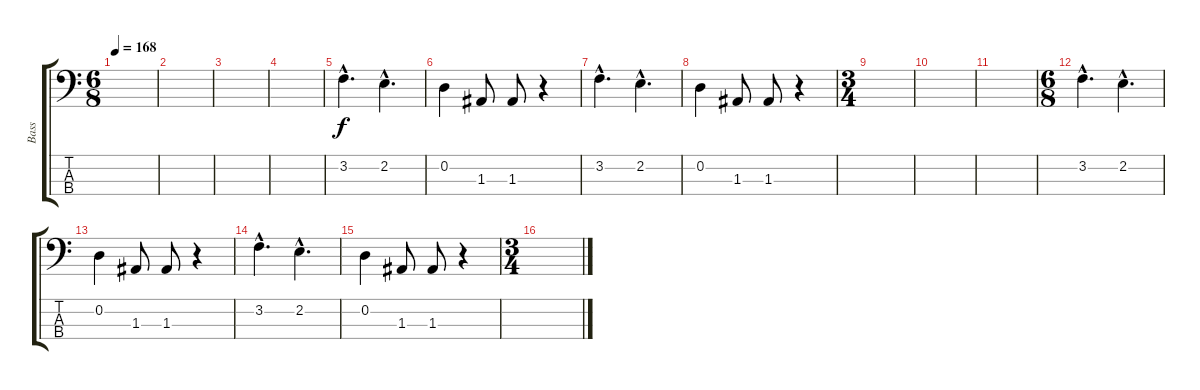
\track ("Bass" "Bass") {instrument electricbassfinger}
\staff {score tabs}
\tuning (G2 D2 A1 E1) {hide}
\ts (6 8)
\tempo 168
\clef f4
\ks c
|
|
|
|
3.2{hac}.4{d} 2.2{hac}.4{d} |
0.2.4 1.3.8 1.3.8 r.4 |
3.2{hac}.4{d} 2.2{hac}.4{d} |
0.2.4 1.3.8 1.3.8 r.4 |
\ts (3 4)
|
|
|
\ts (6 8)
3.2{hac}.4{d} 2.2{hac}.4{d} |
0.2.4 1.3.8 1.3.8 r.4 |
3.2{hac}.4{d} 2.2{hac}.4{d} |
0.2.4 1.3.8 1.3.8 r.4 |
\ts (3 4)
